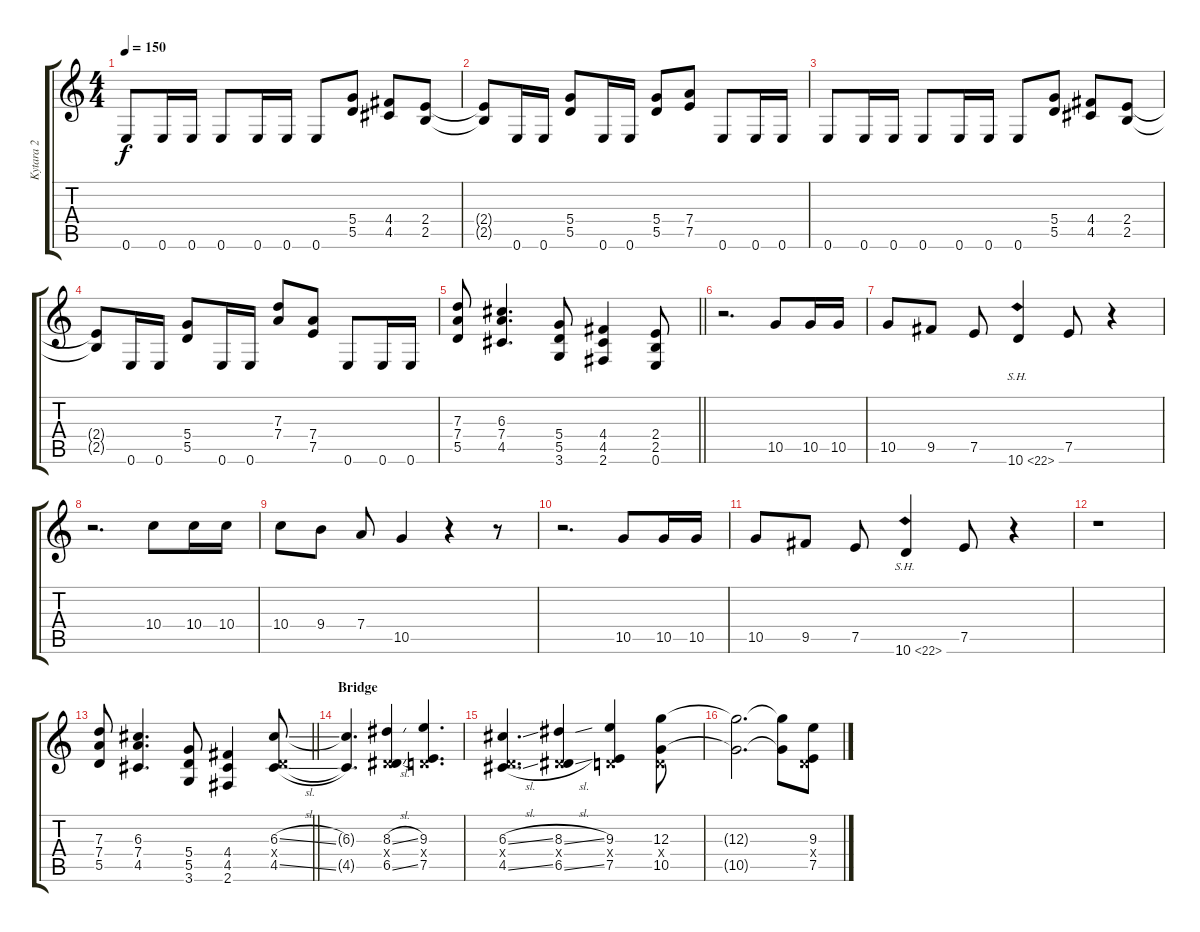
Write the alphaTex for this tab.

\track ("Kytara 2" "Kytara 2") {instrument distortionguitar}
\staff {score tabs}
\tuning (E4 B3 G3 D3 A2 E2) {hide}
\ts (4 4)
\tempo 150
\clef g2
\ks c
0.6.8{dy f} 0.6.16 0.6.16 0.6.8 0.6.16 0.6.16 0.6.8 (5.4 5.5).8 (4.4 4.5).8 (2.4 2.5).8 |
(2.4{t} 2.5{t}).8 0.6.16 0.6.16 (5.4 5.5).8 0.6.16 0.6.16 (5.4 5.5).8 (7.4 7.5).8 0.6.8 0.6.16 0.6.16 |
0.6.8 0.6.16 0.6.16 0.6.8 0.6.16 0.6.16 0.6.8 (5.4 5.5).8 (4.4 4.5).8 (2.4 2.5).8 |
(2.4{t} 2.5{t}).8 0.6.16 0.6.16 (5.4 5.5).8 0.6.16 0.6.16 (7.3 7.4).8 (7.4 7.5).8 0.6.8 0.6.16 0.6.16 |
\barLineRight lightlight
(7.3 7.4 5.5).8 (6.3 7.4 4.5).4{d} (5.4 5.5 3.6).8 (4.4 4.5 2.6).4 (2.4 2.5 0.6).8 |
r.2{d} 10.5.8 10.5.16 10.5.16 |
10.5.8 9.5.8 7.5.8 10.6{sh 12}.4 7.5.8 r.4 |
r.2{d} 10.4.8 10.4.16 10.4.16 |
10.4.8 9.4.8 7.4.8 10.5.4 r.4 r.8 |
r.2{d} 10.5.8 10.5.16 10.5.16 |
10.5.8 9.5.8 7.5.8 10.6{sh 12}.4 7.5.8 r.4 |
r.1 |
\barLineRight lightlight
(7.3 7.4 5.5).8 (6.3 7.4 4.5).4{d} (5.4 5.5 3.6).8 (4.4 4.5 2.6).4 (6.3{sl} 0.4{x} 4.5{sl}).8{volume 16} |
\section ("" "Bridge")
(6.3{t} 4.5{t}).4{d} (8.3{sl} 0.4{x} 6.5{sl}).4 (9.3 0.4{x} 7.5).4{d} |
(6.3{sl} 0.4{x} 4.5{sl}).4{d} (8.3{sl} 0.4{x} 6.5{sl}).4 (9.3 0.4{x} 7.5).4 (12.3 0.4{x} 10.5).8 |
(12.3{t} 10.5{t}).2{d} (12.3{t} 10.5{t}).8 (9.3 0.4{x} 7.5).8
